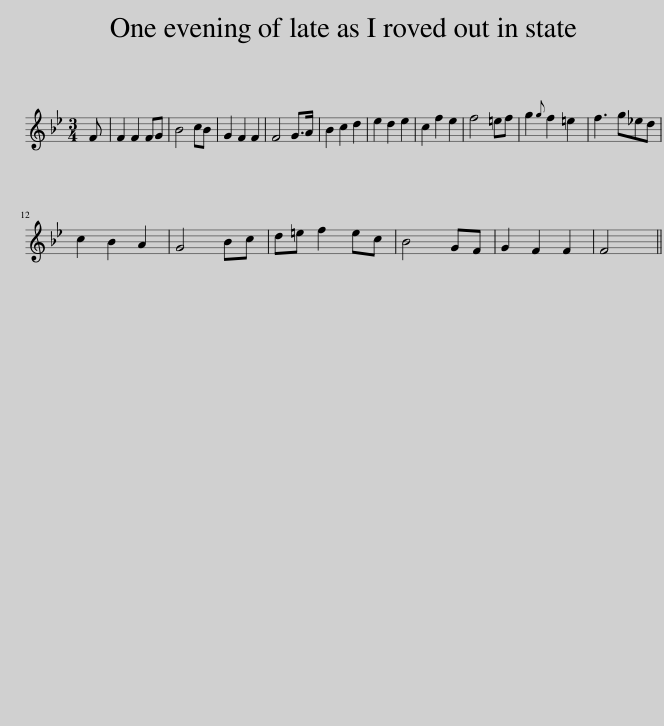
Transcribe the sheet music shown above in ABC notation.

X:1
L:1/8
M:3/4
I:linebreak $
K:Bb
V:1 treble
V:1
 F | F2 F2 FG | B4 cB | G2 F2 F2 | F4 G>A | %5
 B2 c2 d2 | e2 d2 e2 | c2 f2 e2 | f4 =ef | g2{g} f2 =e2 | %10
 f3 g_ed |$ c2 B2 A2 | G4 Bc | d=e f2 ec | B4 GF | %15
 G2 F2 F2 | F4 || %17
